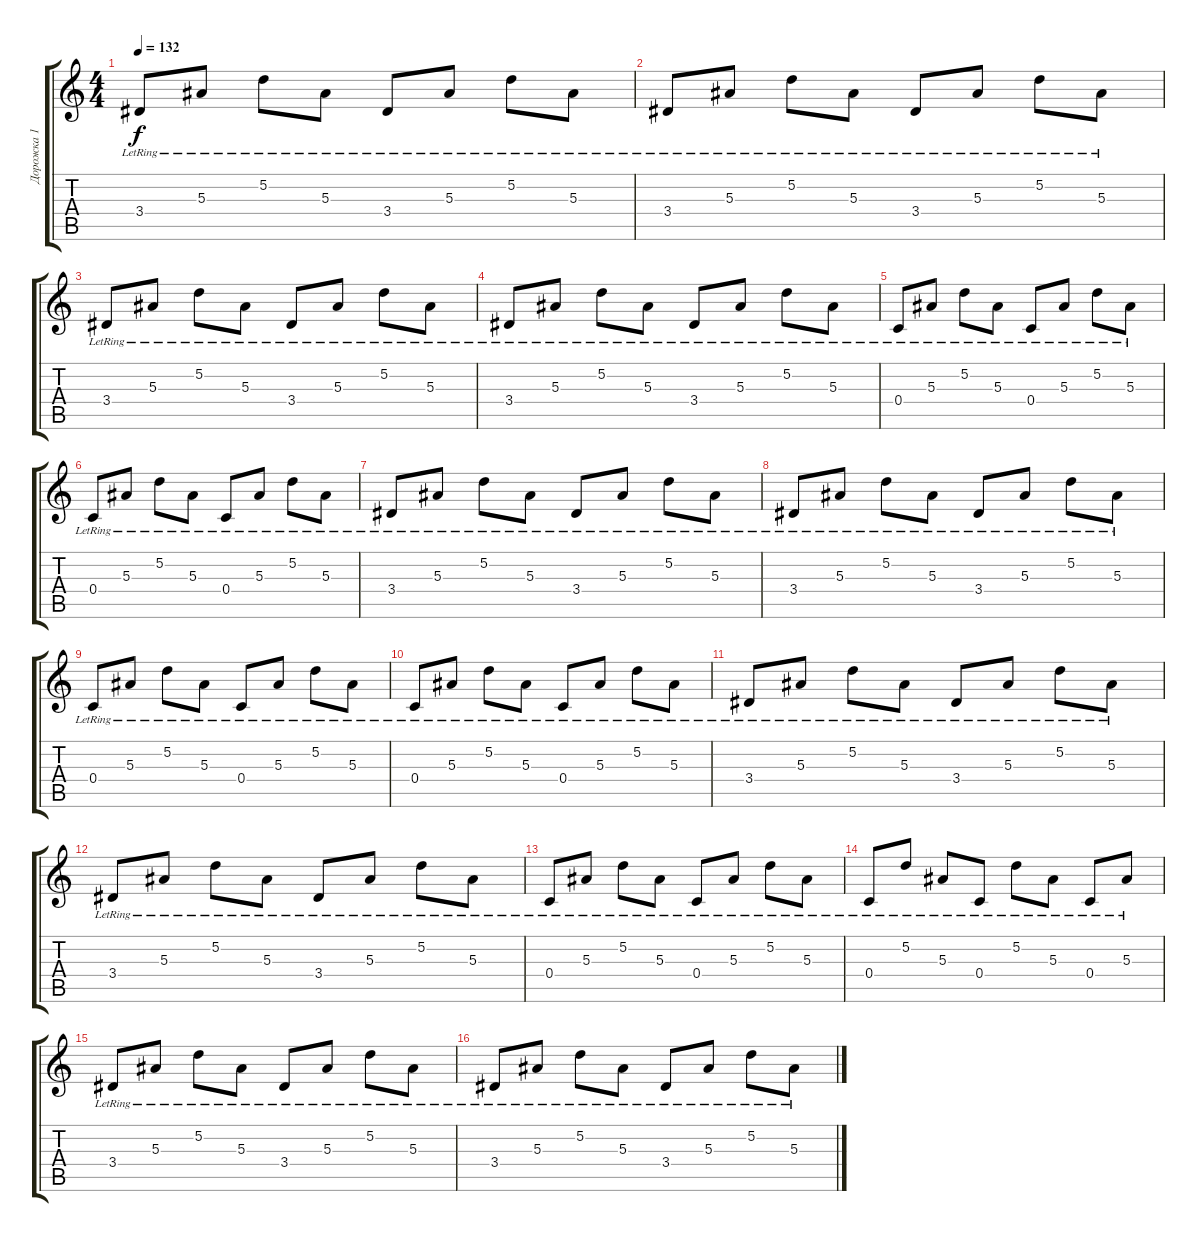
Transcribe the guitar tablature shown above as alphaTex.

\track ("Дорожка 1" "Дорожка 1") {instrument distortionguitar}
\staff {score tabs}
\tuning (D4 A3 F3 C3 G2 C2) {hide}
\ts (4 4)
\tempo 132
\clef g2
\ks c
3.4{lr}.8{dy f volume 14} 5.3{lr}.8 5.2{lr}.8 5.3{lr}.8 3.4{lr}.8 5.3{lr}.8 5.2{lr}.8 5.3{lr}.8 |
3.4{lr}.8{volume 16} 5.3{lr}.8 5.2{lr}.8 5.3{lr}.8 3.4{lr}.8 5.3{lr}.8 5.2{lr}.8 5.3{lr}.8 |
3.4{lr}.8 5.3{lr}.8 5.2{lr}.8 5.3{lr}.8 3.4{lr}.8 5.3{lr}.8 5.2{lr}.8 5.3{lr}.8 |
3.4{lr}.8 5.3{lr}.8 5.2{lr}.8 5.3{lr}.8 3.4{lr}.8 5.3{lr}.8 5.2{lr}.8 5.3{lr}.8 |
0.4{lr}.8 5.3{lr}.8 5.2{lr}.8 5.3{lr}.8 0.4{lr}.8 5.3{lr}.8 5.2{lr}.8 5.3{lr}.8 |
0.4{lr}.8 5.3{lr}.8 5.2{lr}.8 5.3{lr}.8 0.4{lr}.8 5.3{lr}.8 5.2{lr}.8 5.3{lr}.8 |
3.4{lr}.8 5.3{lr}.8 5.2{lr}.8 5.3{lr}.8 3.4{lr}.8 5.3{lr}.8 5.2{lr}.8 5.3{lr}.8 |
3.4{lr}.8 5.3{lr}.8 5.2{lr}.8 5.3{lr}.8 3.4{lr}.8 5.3{lr}.8 5.2{lr}.8 5.3{lr}.8 |
0.4{lr}.8 5.3{lr}.8 5.2{lr}.8 5.3{lr}.8 0.4{lr}.8 5.3{lr}.8 5.2{lr}.8 5.3{lr}.8 |
0.4{lr}.8 5.3{lr}.8 5.2{lr}.8 5.3{lr}.8 0.4{lr}.8 5.3{lr}.8 5.2{lr}.8 5.3{lr}.8 |
3.4{lr}.8 5.3{lr}.8 5.2{lr}.8 5.3{lr}.8 3.4{lr}.8 5.3{lr}.8 5.2{lr}.8 5.3{lr}.8 |
3.4{lr}.8 5.3{lr}.8 5.2{lr}.8 5.3{lr}.8 3.4{lr}.8 5.3{lr}.8 5.2{lr}.8 5.3{lr}.8 |
0.4{lr}.8 5.3{lr}.8 5.2{lr}.8 5.3{lr}.8 0.4{lr}.8 5.3{lr}.8 5.2{lr}.8 5.3{lr}.8 |
0.4{lr}.8 5.2{lr}.8 5.3{lr}.8 0.4{lr}.8 5.2{lr}.8 5.3{lr}.8 0.4{lr}.8 5.3{lr}.8 |
3.4{lr}.8 5.3{lr}.8 5.2{lr}.8 5.3{lr}.8 3.4{lr}.8 5.3{lr}.8 5.2{lr}.8 5.3{lr}.8 |
3.4{lr}.8 5.3{lr}.8 5.2{lr}.8 5.3{lr}.8 3.4{lr}.8 5.3{lr}.8 5.2{lr}.8 5.3{lr}.8
